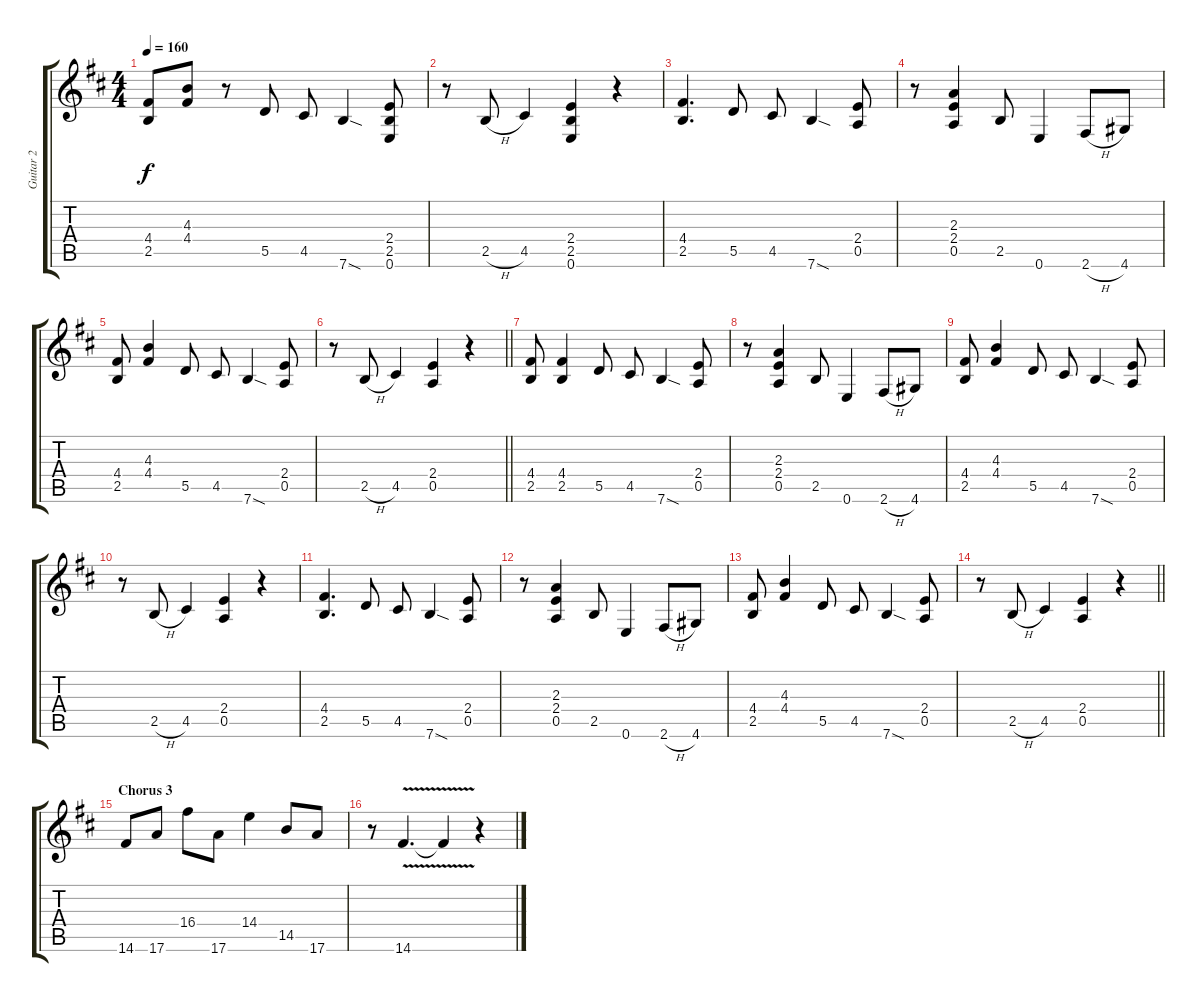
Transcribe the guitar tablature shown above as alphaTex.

\track ("Guitar 2" "Guitar 2") {instrument overdrivenguitar}
\staff {score tabs}
\tuning (E4 B3 G3 D3 A2 E2) {hide}
\ts (4 4)
\tempo 160
\clef g2
\ks d
(4.4 2.5).8{dy f} (4.3 4.4).8 r.8 5.5.8 4.5.8 7.6{sod}.4 (2.4 2.5 0.6).8 |
r.8 2.5{h}.8 4.5.4 (2.4 2.5 0.6).4 r.4 |
(4.4 2.5).4{d} 5.5.8 4.5.8 7.6{sod}.4 (2.4 0.5).8 |
r.8 (2.3 2.4 0.5).4 2.5.8 0.6.4 2.6{h}.8 4.6.8 |
(4.4 2.5).8 (4.3 4.4).4 5.5.8 4.5.8 7.6{sod}.4 (2.4 0.5).8 |
\barLineRight lightlight
r.8 2.5{h}.8 4.5.4 (2.4 0.5).4 r.4 |
(4.4 2.5).8 (4.4 2.5).4 5.5.8 4.5.8 7.6{sod}.4 (2.4 0.5).8 |
r.8 (2.3 2.4 0.5).4 2.5.8 0.6.4 2.6{h}.8 4.6.8 |
(4.4 2.5).8 (4.3 4.4).4 5.5.8 4.5.8 7.6{sod}.4 (2.4 0.5).8 |
r.8 2.5{h}.8 4.5.4 (2.4 0.5).4 r.4 |
(4.4 2.5).4{d} 5.5.8 4.5.8 7.6{sod}.4 (2.4 0.5).8 |
r.8 (2.3 2.4 0.5).4 2.5.8 0.6.4 2.6{h}.8 4.6.8 |
(4.4 2.5).8 (4.3 4.4).4 5.5.8 4.5.8 7.6{sod}.4 (2.4 0.5).8 |
\barLineRight lightlight
r.8 2.5{h}.8 4.5.4 (2.4 0.5).4 r.4 |
\section ("" "Chorus 3")
14.6.8 17.6.8 16.4.8 17.6.8 14.4.4 14.5.8 17.6.8 |
r.8 14.6{v}.4{d} 14.6{t}.4 r.4
